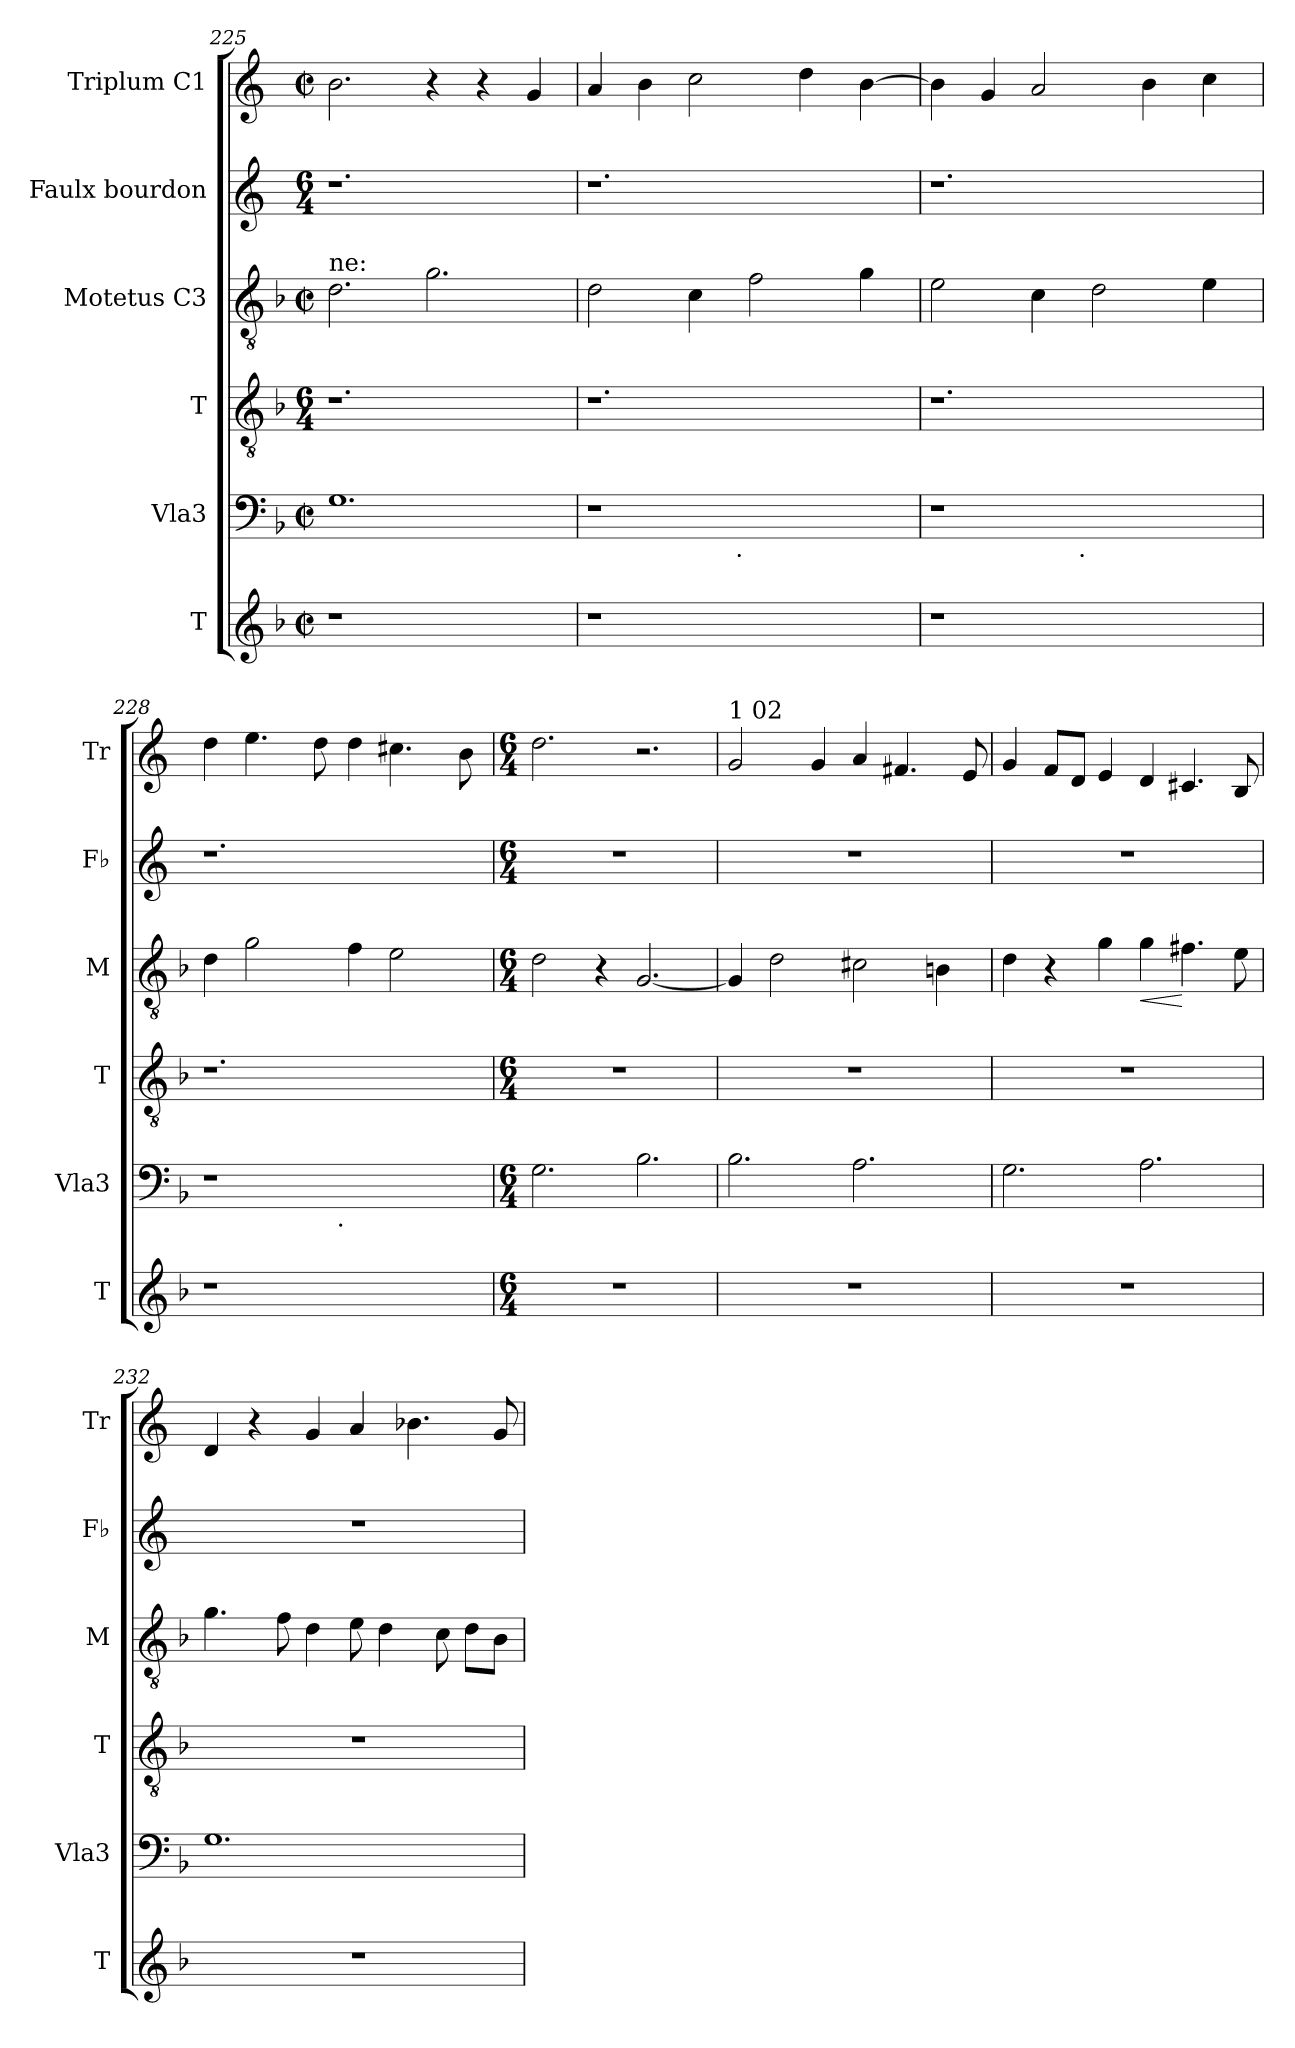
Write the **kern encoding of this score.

**kern	**kern	**kern	**kern	**dynam	**kern	**kern
*part6	*part5	*part4	*part3	*part3	*part2	*part1
*staff6	*staff5	*staff4	*staff3	*staff3	*staff2	*staff1
*I"T	*I"Vla3	*I"T	*I"Motetus C3	*	*I"Faulx bourdon	*I"Triplum C1
*I'T	*I'Vla3	*I'T	*I'M	*	*I'Fb	*I'Tr
!!LO:PB:g=z
*clefG2	*clefF4	*clefGv2	*clefGv2	*	*clefG2	*clefG2
*	*	*	*	*	*ITrd-3c-5	*ITrd-3c-5
*k[b-]	*k[b-]	*k[b-]	*k[b-]	*	*k[b-]	*k[b-]
*F:	*F:	*F:	*F:	*	*F:	*F:
*M2/2	*M2/2	*M6/4	*M2/2	*	*M6/4	*M2/2
*met(c|)	*met(c|)	*	*met(c|)	*	*	*met(c|)
=225	=225	=225	=225	=225	=225	=225
!	!	!	!LO:TX:a:t=ne&colon;	!	!	!
1r	1.G	1.r	2.d\	.	1.r	2.ee\
.	.	.	2.g\	.	.	4r
2ryy	.	.	.	.	.	4r
.	.	.	.	.	.	4cc/
=226	=226	=226	=226	=226	=226	=226
*	*^	*	*	*	*	*
1r	1r	2ryy	1.r	2d\	.	1.r	4dd/
.	.	.	.	.	.	.	4ee\
.	.	8..ryy	.	4c\	.	.	2ff\
!	!	!LO:TX:b:t=.	!	!	!	!	!
.	.	2ryy	.	.	.	.	.
.	.	.	.	2f\	.	.	.
2ryy	2ryy	.	.	.	.	.	4gg\
.	.	4ryy	.	.	.	.	.
.	.	.	.	4g\	.	.	[>4ee\
.	.	32ryy	.	.	.	.	.
=227	=227	=227	=227	=227	=227	=227	=227
1r	1r	2ryy	1.r	2e\	.	1.r	4ee\]
.	.	.	.	.	.	.	4cc/
.	.	8..ryy	.	4c\	.	.	2dd/
!	!	!LO:TX:b:t=.	!	!	!	!	!
.	.	2ryy	.	.	.	.	.
.	.	.	.	2d\	.	.	.
2ryy	2ryy	.	.	.	.	.	4ee\
.	.	4ryy	.	.	.	.	.
.	.	.	.	4e\	.	.	4ff\
.	.	32ryy	.	.	.	.	.
=228	=228	=228	=228	=228	=228	=228	=228
1r	1r	2ryy	1.r	4d\	.	1.r	4gg\
.	.	.	.	2g\	.	.	4.aa\
.	.	8..ryy	.	.	.	.	.
.	.	.	.	.	.	.	8gg\
!	!	!LO:TX:b:t=.	!	!	!	!	!
.	.	2ryy	.	.	.	.	.
.	.	.	.	4f\	.	.	4gg\
2ryy	2ryy	.	.	2e\	.	.	4.ff#X\
.	.	4ryy	.	.	.	.	.
.	.	.	.	.	.	.	8ee\
.	.	32ryy	.	.	.	.	.
*	*v	*v	*	*	*	*	*
=229	=229	=229	=229	=229	=229	=229
*M6/4	*M6/4	*M6/4	*M6/4	*	*M6/4	*M6/4
1.r	2.G\	1.r	2d\	.	1.r	2.gg\
.	.	.	4r	.	.	.
.	2.B-\	.	[<2.G/	.	.	2.r
!!LO:LB:g=z
=230	=230	=230	=230	=230	=230	=230
!	!	!	!	!	!	!LO:TX:a:t=1 02
1.r	2.B-\	1.r	4G/]	.	1.r	2cc/
.	.	.	2d\	.	.	.
.	.	.	.	.	.	4cc/
.	2.A\	.	2c#X\	.	.	4dd/
.	.	.	.	.	.	4.bn/
.	.	.	4Bn\	.	.	.
.	.	.	.	.	.	8a/
=231	=231	=231	=231	=231	=231	=231
1.r	2.G\	1.r	4d\	.	1.r	4cc/
.	.	.	4r	.	.	8b-/L
.	.	.	.	.	.	8g/J
.	.	.	4g\	.	.	4a/
!	!	!	!	!LO:HP:b	!	!
.	2.A\	.	4g\	<	.	4g/
.	.	.	4.f#X\	[	.	4.f#X/
.	.	.	8e\	.	.	8e/
=232	=232	=232	=232	=232	=232	=232
1.r	1.G	1.r	4.g\	.	1.r	4g/
.	.	.	.	.	.	4r
.	.	.	8f\	.	.	.
.	.	.	4d\	.	.	4cc/
.	.	.	8e\	.	.	4dd/
.	.	.	4d\	.	.	.
.	.	.	.	.	.	4.ee-X\
.	.	.	8c\	.	.	.
.	.	.	8d\L	.	.	.
.	.	.	8B-\J	.	.	8cc/
=	=	=	=	=	=	=
*-	*-	*-	*-	*-	*-	*-
